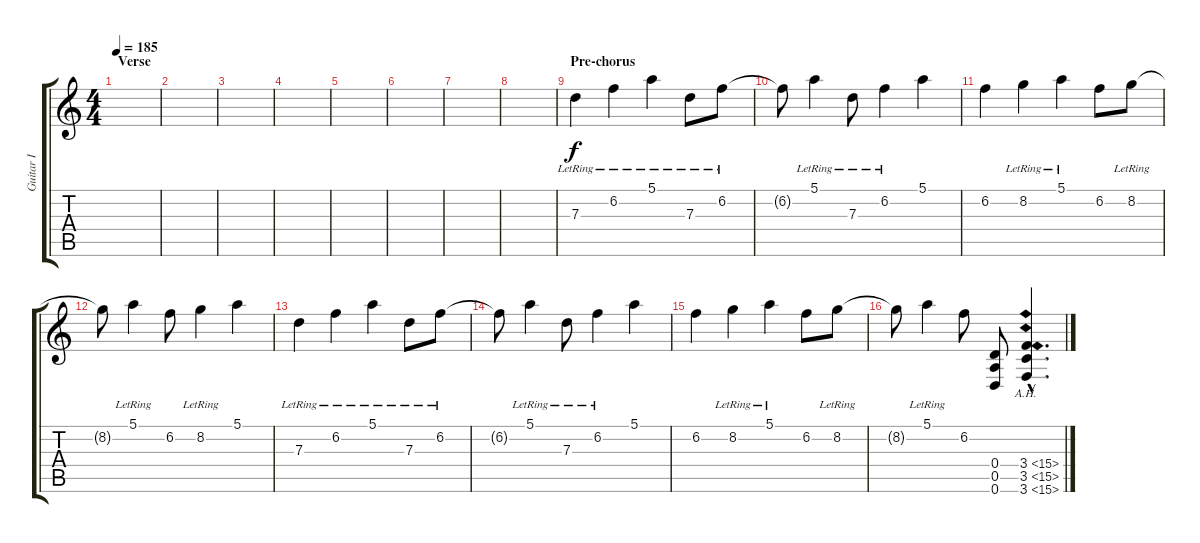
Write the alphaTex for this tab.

\track ("Guitar I" "Guitar I") {instrument distortionguitar}
\staff {score tabs}
\tuning (E4 B3 G3 D3 A2 D2) {hide}
\ts (4 4)
\section ("" "Verse")
\tempo 185
\clef g2
\ks c
|
|
|
|
|
|
|
|
\section ("" "Pre-chorus")
7.3{lr}.4{volume 14 instrument electricguitarclean} 6.2{lr}.4 5.1{lr}.4 7.3{lr}.8 6.2{lr}.8 |
6.2{t}.8 5.1{lr}.4 7.3{lr}.8 6.2{lr}.4 5.1.4 |
6.2.4 8.2{lr}.4 5.1{lr}.4 6.2.8 8.2{lr}.8 |
8.2{t}.8 5.1{lr}.4 6.2.8 8.2{lr}.4 5.1.4 |
7.3{lr}.4{volume 14 instrument electricguitarclean} 6.2{lr}.4 5.1{lr}.4 7.3{lr}.8 6.2{lr}.8 |
6.2{t}.8 5.1{lr}.4 7.3{lr}.8 6.2{lr}.4 5.1.4 |
6.2.4 8.2{lr}.4 5.1{lr}.4 6.2.8 8.2{lr}.8 |
8.2{t}.8 5.1{lr}.4 6.2.8 (0.4 0.5 0.6).8{volume 16 instrument distortionguitar} (3.4{ah 12 hac} 3.5{ah 12 hac} 3.6{ah 12 hac}).4{d}
